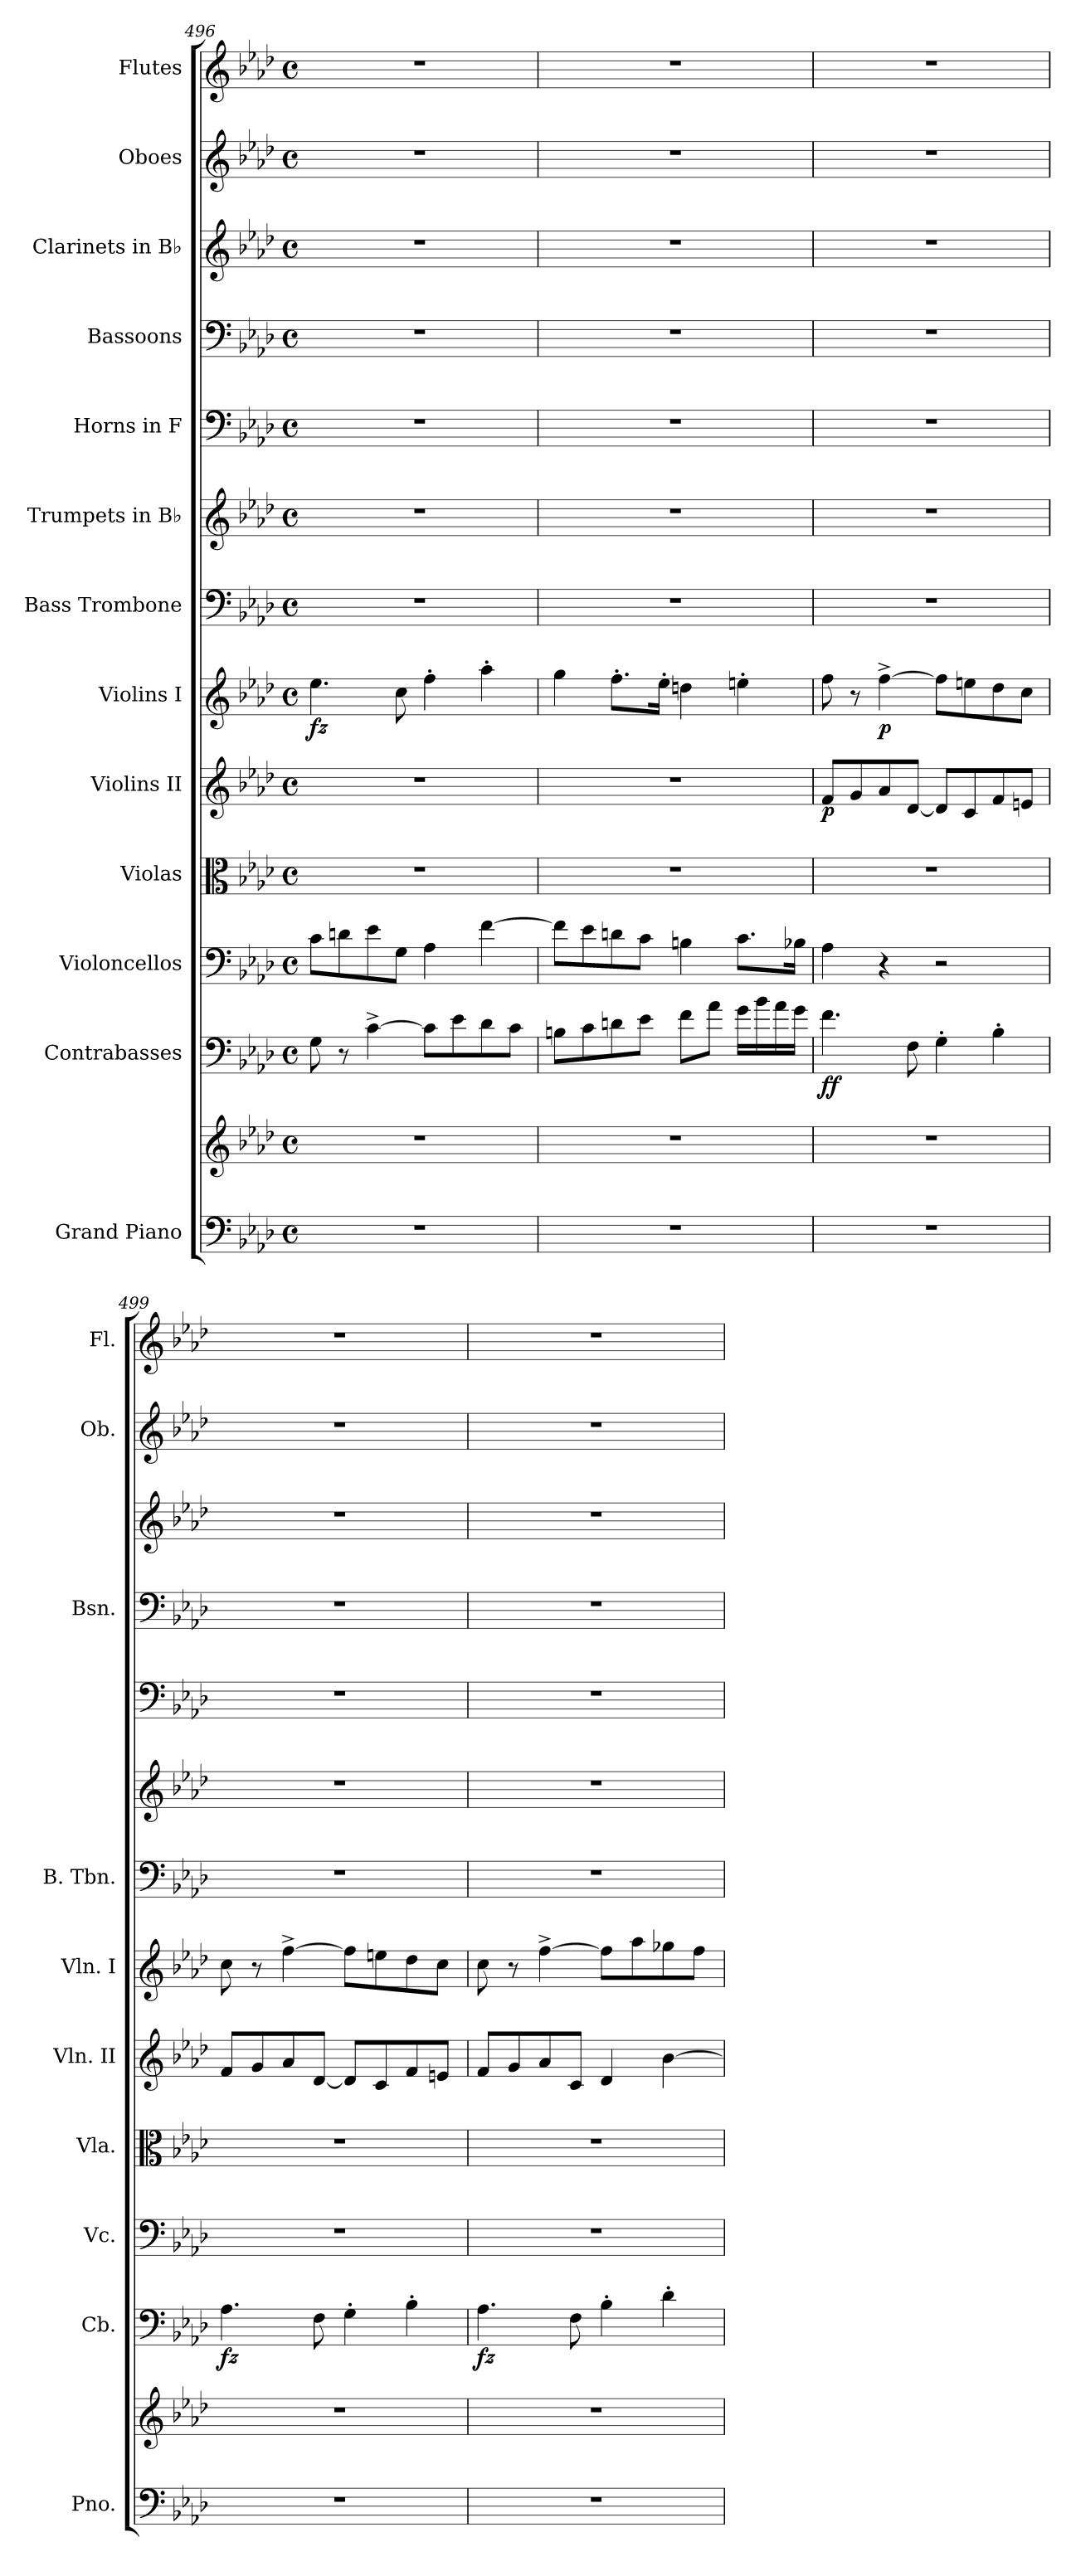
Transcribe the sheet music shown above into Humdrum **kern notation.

**kern	**kern	**kern	**dynam	**kern	**kern	**kern	**dynam	**kern	**dynam	**kern	**kern	**kern	**kern	**kern	**kern	**kern
*part13	*part13	*part12	*part12	*part11	*part10	*part9	*part9	*part8	*part8	*part7	*part6	*part5	*part4	*part3	*part2	*part1
*staff14	*staff13	*staff12	*staff12	*staff11	*staff10	*staff9	*staff9	*staff8	*staff8	*staff7	*staff6	*staff5	*staff4	*staff3	*staff2	*staff1
*I"Grand Piano	*	*I"Contrabasses	*	*I"Violoncellos	*I"Violas	*I"Violins II	*	*I"Violins I	*	*I"Bass Trombone	*I"Trumpets in B♭	*I"Horns in F	*I"Bassoons	*I"Clarinets in B♭	*I"Oboes	*I"Flutes
*I'Pno.	*	*I'Cb.	*	*I'Vc.	*I'Vla.	*I'Vln. II	*	*I'Vln. I	*	*I'B. Tbn.	*	*	*I'Bsn.	*	*I'Ob.	*I'Fl.
*clefF4	*clefG2	*clefF4	*	*clefF4	*clefC3	*clefG2	*	*clefG2	*	*clefF4	*clefG2	*clefF4	*clefF4	*clefG2	*clefG2	*clefG2
*	*	*ITrd7c12	*	*	*	*	*	*	*	*	*ITrd1c2	*ITrd4c7	*	*ITrd1c2	*	*
*k[b-e-a-d-]	*k[b-e-a-d-]	*k[b-e-a-d-]	*	*k[b-e-a-d-]	*k[b-e-a-d-]	*k[b-e-a-d-]	*	*k[b-e-a-d-]	*	*k[b-e-a-d-]	*k[b-e-a-d-g-c-]	*k[b-e-a-d-g-]	*k[b-e-a-d-]	*k[b-e-a-d-g-c-]	*k[b-e-a-d-]	*k[b-e-a-d-]
*M4/4	*M4/4	*M4/4	*	*M4/4	*M4/4	*M4/4	*	*M4/4	*	*M4/4	*M4/4	*M4/4	*M4/4	*M4/4	*M4/4	*M4/4
*met(c)	*met(c)	*met(c)	*	*met(c)	*met(c)	*met(c)	*	*met(c)	*	*met(c)	*met(c)	*met(c)	*met(c)	*met(c)	*met(c)	*met(c)
=496	=496	=496	=496	=496	=496	=496	=496	=496	=496	=496	=496	=496	=496	=496	=496	=496
!	!	!	!	!	!	!	!	!	!LO:DY:b	!	!	!	!	!	!	!
1r	1r	8GG\	.	8c\L	1r	1r	.	4.ee-\	fz	1r	1r	1r	1r	1r	1r	1r
.	.	8r	.	8dn\	.	.	.	.	.	.	.	.	.	.	.	.
.	.	[4C^\	.	8e-\	.	.	.	.	.	.	.	.	.	.	.	.
.	.	.	.	8G\J	.	.	.	8cc\	.	.	.	.	.	.	.	.
.	.	8C\L]	.	4A-\	.	.	.	4ff'\	.	.	.	.	.	.	.	.
.	.	8E-\	.	.	.	.	.	.	.	.	.	.	.	.	.	.
.	.	8D-\	.	[4f\	.	.	.	4aa-'\	.	.	.	.	.	.	.	.
.	.	8C\J	.	.	.	.	.	.	.	.	.	.	.	.	.	.
=497	=497	=497	=497	=497	=497	=497	=497	=497	=497	=497	=497	=497	=497	=497	=497	=497
1r	1r	8BBn\L	.	8f\L]	1r	1r	.	4gg\	.	1r	1r	1r	1r	1r	1r	1r
.	.	8C\	.	8e-\	.	.	.	.	.	.	.	.	.	.	.	.
.	.	8Dn\	.	8dn\	.	.	.	8.ff'\L	.	.	.	.	.	.	.	.
.	.	8E-\J	.	8c\J	.	.	.	.	.	.	.	.	.	.	.	.
.	.	.	.	.	.	.	.	16ee-'\Jk	.	.	.	.	.	.	.	.
.	.	8F\L	.	4Bn\	.	.	.	4ddn\	.	.	.	.	.	.	.	.
.	.	8A-\J	.	.	.	.	.	.	.	.	.	.	.	.	.	.
.	.	16G\LL	.	8.c\L	.	.	.	4een'\	.	.	.	.	.	.	.	.
.	.	16B-\	.	.	.	.	.	.	.	.	.	.	.	.	.	.
.	.	16A-\	.	.	.	.	.	.	.	.	.	.	.	.	.	.
.	.	16G\JJ	.	16B-X\Jk	.	.	.	.	.	.	.	.	.	.	.	.
=498	=498	=498	=498	=498	=498	=498	=498	=498	=498	=498	=498	=498	=498	=498	=498	=498
!	!	!	!LO:DY:b	!	!	!	!LO:DY:b	!	!	!	!	!	!	!	!	!
1r	1r	4.F\	ff	4A-\	1r	8f/L	p	8ff\	.	1r	1r	1r	1r	1r	1r	1r
.	.	.	.	.	.	8g/	.	8r	.	.	.	.	.	.	.	.
!	!	!	!	!	!	!	!	!	!LO:DY:b	!	!	!	!	!	!	!
.	.	.	.	4r	.	8a-/	.	[4ff^\	p	.	.	.	.	.	.	.
.	.	8FF\	.	.	.	[8d-/J	.	.	.	.	.	.	.	.	.	.
.	.	4GG'\	.	2r	.	8d-/L]	.	8ff\L]	.	.	.	.	.	.	.	.
.	.	.	.	.	.	8c/	.	8een\	.	.	.	.	.	.	.	.
.	.	4BB-'\	.	.	.	8f/	.	8dd-\	.	.	.	.	.	.	.	.
.	.	.	.	.	.	8en/J	.	8cc\J	.	.	.	.	.	.	.	.
!!LO:PB:g=z
=499	=499	=499	=499	=499	=499	=499	=499	=499	=499	=499	=499	=499	=499	=499	=499	=499
!	!	!	!LO:DY:b	!	!	!	!	!	!	!	!	!	!	!	!	!
1r	1r	4.AA-\	fz	1r	1r	8f/L	.	8cc\	.	1r	1r	1r	1r	1r	1r	1r
.	.	.	.	.	.	8g/	.	8r	.	.	.	.	.	.	.	.
.	.	.	.	.	.	8a-/	.	[4ff^\	.	.	.	.	.	.	.	.
.	.	8FF\	.	.	.	[8d-/J	.	.	.	.	.	.	.	.	.	.
.	.	4GG'\	.	.	.	8d-/L]	.	8ff\L]	.	.	.	.	.	.	.	.
.	.	.	.	.	.	8c/	.	8een\	.	.	.	.	.	.	.	.
.	.	4BB-'\	.	.	.	8f/	.	8dd-\	.	.	.	.	.	.	.	.
.	.	.	.	.	.	8en/J	.	8cc\J	.	.	.	.	.	.	.	.
=500	=500	=500	=500	=500	=500	=500	=500	=500	=500	=500	=500	=500	=500	=500	=500	=500
!	!	!	!LO:DY:b	!	!	!	!	!	!	!	!	!	!	!	!	!
1r	1r	4.AA-\	fz	1r	1r	8f/L	.	8cc\	.	1r	1r	1r	1r	1r	1r	1r
.	.	.	.	.	.	8g/	.	8r	.	.	.	.	.	.	.	.
.	.	.	.	.	.	8a-/	.	[4ff^\	.	.	.	.	.	.	.	.
.	.	8FF\	.	.	.	8c/J	.	.	.	.	.	.	.	.	.	.
.	.	4BB-'\	.	.	.	4d-/	.	8ff\L]	.	.	.	.	.	.	.	.
.	.	.	.	.	.	.	.	8aa-\	.	.	.	.	.	.	.	.
.	.	4D-'\	.	.	.	[4b-\	.	8gg-X\	.	.	.	.	.	.	.	.
.	.	.	.	.	.	.	.	8ff\J	.	.	.	.	.	.	.	.
=	=	=	=	=	=	=	=	=	=	=	=	=	=	=	=	=
*-	*-	*-	*-	*-	*-	*-	*-	*-	*-	*-	*-	*-	*-	*-	*-	*-
